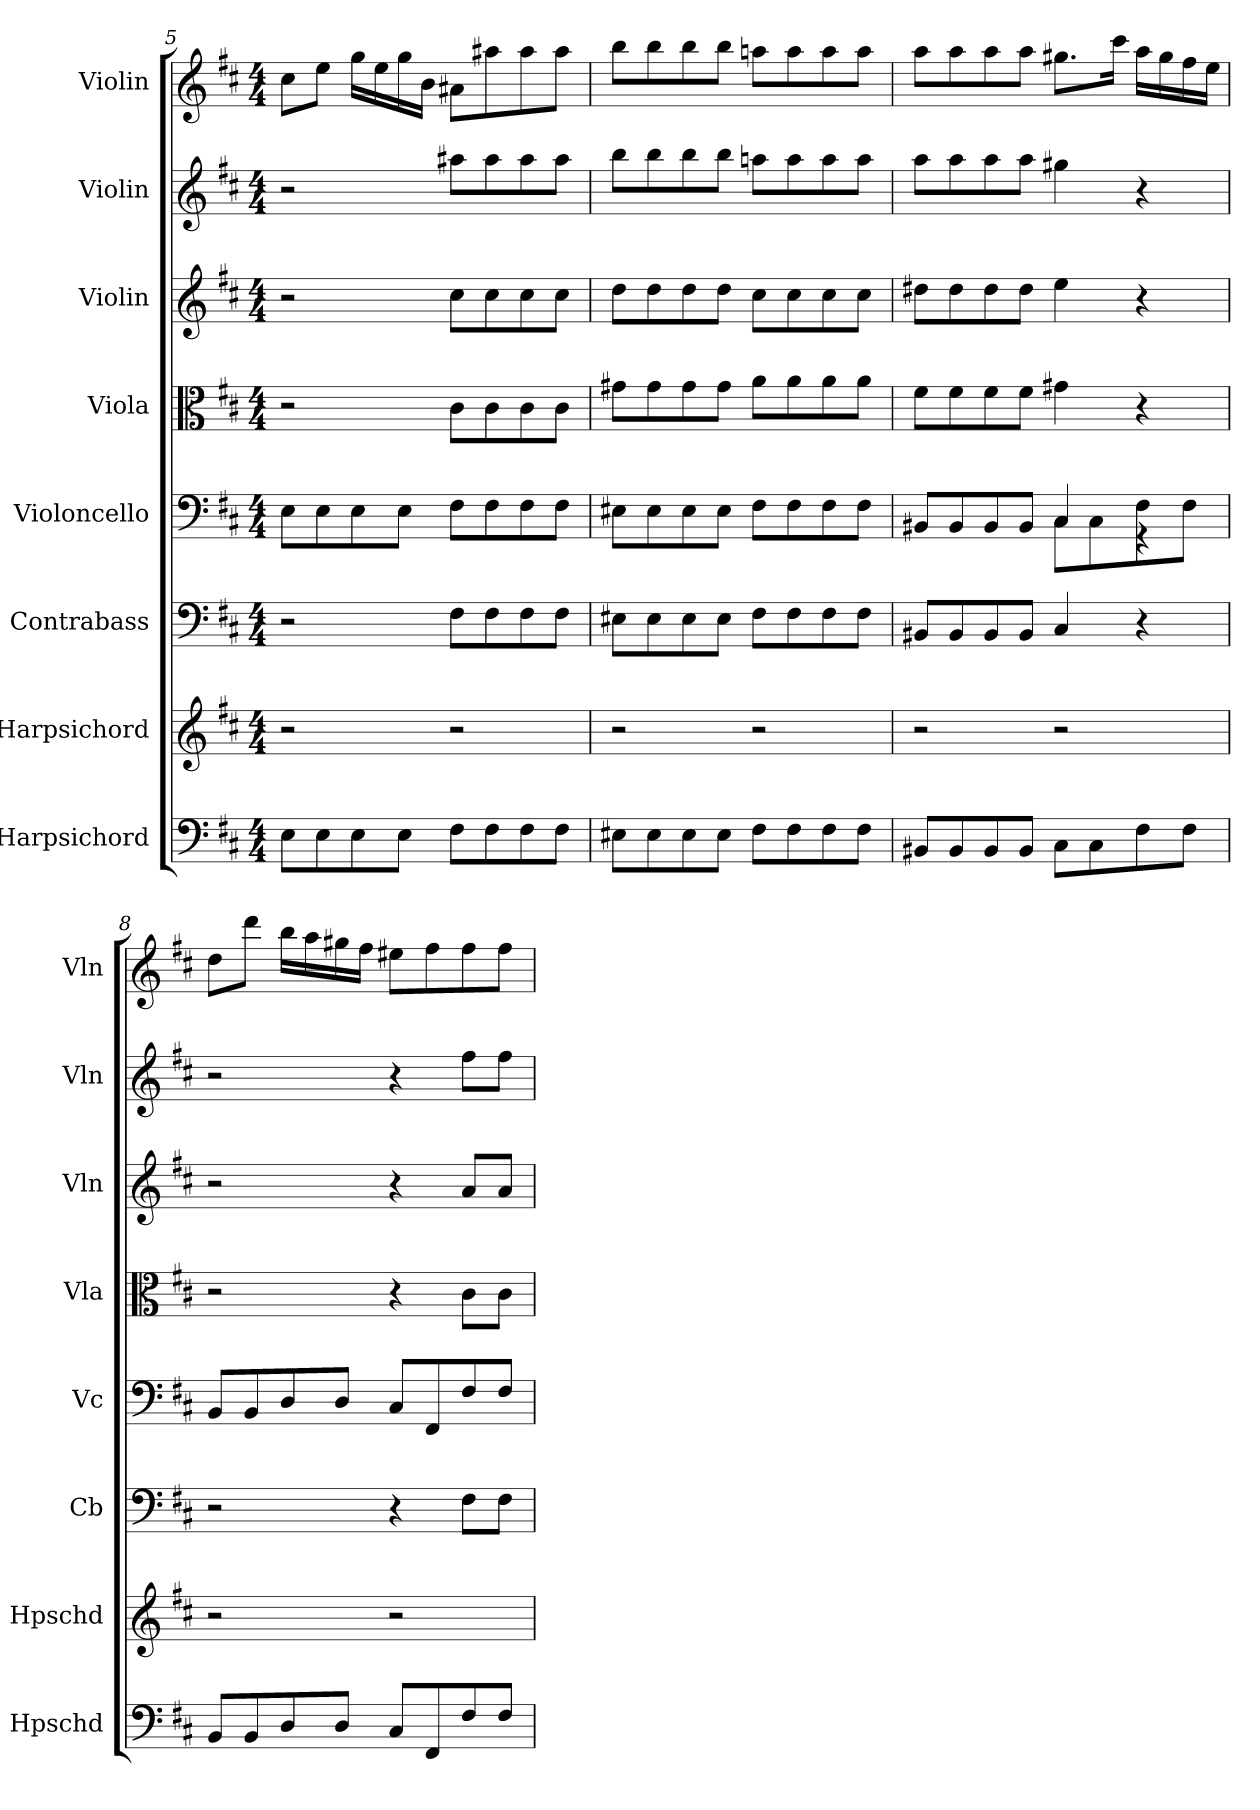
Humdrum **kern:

**kern	**kern	**kern	**kern	**kern	**kern	**kern	**kern
*part8	*part7	*part6	*part5	*part4	*part3	*part2	*part1
*staff8	*staff7	*staff6	*staff5	*staff4	*staff3	*staff2	*staff1
*I"Harpsichord	*I"Harpsichord	*I"Contrabass	*I"Violoncello	*I"Viola	*I"Violin	*I"Violin	*I"Violin
*I'Hpschd	*I'Hpschd	*I'Cb	*I'Vc	*I'Vla	*I'Vln	*I'Vln	*I'Vln
*clefF4	*clefG2	*clefF4	*clefF4	*clefC3	*clefG2	*clefG2	*clefG2
*k[f#c#]	*k[f#c#]	*k[f#c#]	*k[f#c#]	*k[f#c#]	*k[f#c#]	*k[f#c#]	*k[f#c#]
*M4/4	*M4/4	*M4/4	*M4/4	*M4/4	*M4/4	*M4/4	*M4/4
=5	=5	=5	=5	=5	=5	=5	=5
8E\L	2r	2r	8E\L	2r	2r	2r	8cc#\L
8E\	.	.	8E\	.	.	.	8ee\J
8E\	.	.	8E\	.	.	.	16gg\LL
.	.	.	.	.	.	.	16ee\
8E\J	.	.	8E\J	.	.	.	16gg\
.	.	.	.	.	.	.	16b\JJ
8F#\L	2r	8F#\L	8F#\L	8c#\L	8cc#\L	8aa#X\L	8a#X\L
8F#\	.	8F#\	8F#\	8c#\	8cc#\	8aa#\	8aa#X\
8F#\	.	8F#\	8F#\	8c#\	8cc#\	8aa#\	8aa#\
8F#\J	.	8F#\J	8F#\J	8c#\J	8cc#\J	8aa#\J	8aa#\J
=6	=6	=6	=6	=6	=6	=6	=6
8E#X\L	2r	8E#X\L	8E#X\L	8g#X\L	8dd\L	8bb\L	8bb\L
8E#\	.	8E#\	8E#\	8g#\	8dd\	8bb\	8bb\
8E#\	.	8E#\	8E#\	8g#\	8dd\	8bb\	8bb\
8E#\J	.	8E#\J	8E#\J	8g#\J	8dd\J	8bb\J	8bb\J
8F#\L	2r	8F#\L	8F#\L	8a\L	8cc#\L	8aan\L	8aan\L
8F#\	.	8F#\	8F#\	8a\	8cc#\	8aa\	8aa\
8F#\	.	8F#\	8F#\	8a\	8cc#\	8aa\	8aa\
8F#\J	.	8F#\J	8F#\J	8a\J	8cc#\J	8aa\J	8aa\J
=7	=7	=7	=7	=7	=7	=7	=7
*	*	*	*^	*	*	*	*
8BB#X/L	2r	8BB#X/L	8BB#X/L	2ryy	8f#\L	8dd#X\L	8aa\L	8aa\L
8BB#/	.	8BB#/	8BB#/	.	8f#\	8dd#\	8aa\	8aa\
8BB#/	.	8BB#/	8BB#/	.	8f#\	8dd#\	8aa\	8aa\
8BB#/J	.	8BB#/J	8BB#/J	.	8f#\J	8dd#\J	8aa\J	8aa\J
8C#\L	2r	4C#/	8C#\L	4C#/	4g#X\	4ee\	4gg#X\	8.gg#X\L
8C#\	.	.	8C#\	.	.	.	.	.
.	.	.	.	.	.	.	.	16ccc#\Jk
8F#\	.	4r	8F#\	4r	4r	4r	4r	16aa\LL
.	.	.	.	.	.	.	.	16gg#\
8F#\J	.	.	8F#\J	.	.	.	.	16ff#\
.	.	.	.	.	.	.	.	16ee\JJ
*	*	*	*v	*v	*	*	*	*
=8	=8	=8	=8	=8	=8	=8	=8
8BB/L	2r	2r	8BB/L	2r	2r	2r	8dd\L
8BB/	.	.	8BB/	.	.	.	8ddd\J
8D/	.	.	8D/	.	.	.	16bb\LL
.	.	.	.	.	.	.	16aa\
8D/J	.	.	8D/J	.	.	.	16gg#X\
.	.	.	.	.	.	.	16ff#\JJ
8C#/L	2r	4r	8C#/L	4r	4r	4r	8ee#X\L
8FF#/	.	.	8FF#/	.	.	.	8ff#\
8F#/	.	8F#\L	8F#/	8c#\L	8a/L	8ff#\L	8ff#\
8F#/J	.	8F#\J	8F#/J	8c#\J	8a/J	8ff#\J	8ff#\J
=	=	=	=	=	=	=	=
*-	*-	*-	*-	*-	*-	*-	*-
